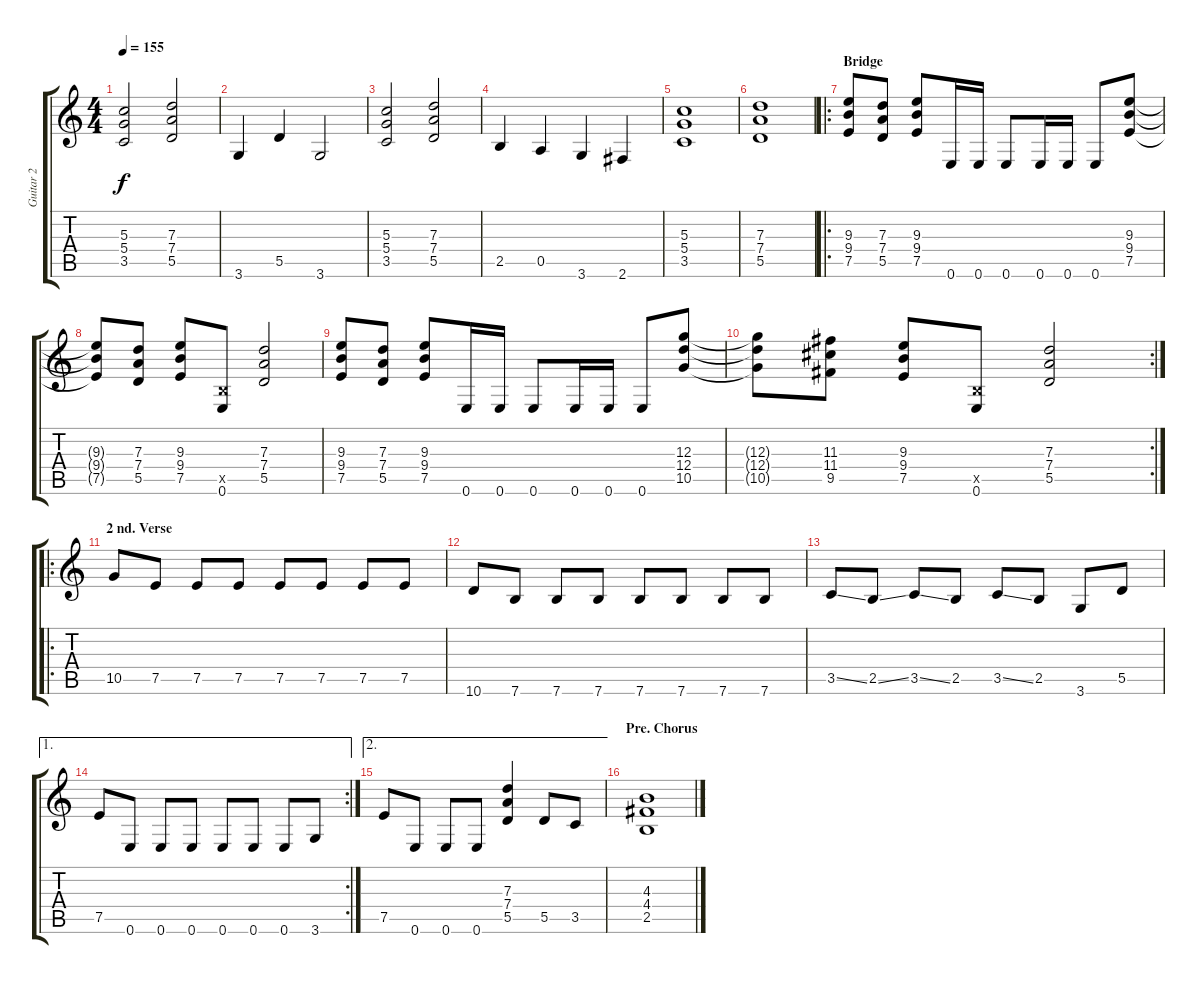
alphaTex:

\track ("Guitar 2" "Guitar 2") {instrument overdrivenguitar}
\staff {score tabs}
\tuning (E4 B3 G3 D3 A2 E2) {hide}
\ts (4 4)
\tempo 155
\clef g2
\ks c
(5.3 5.4 3.5).2{dy f} (7.3 7.4 5.5).2 |
3.6.4 5.5.4 3.6.2 |
(5.3 5.4 3.5).2 (7.3 7.4 5.5).2 |
2.5.4 0.5.4 3.6.4 2.6.4 |
(5.3 5.4 3.5).1 |
(7.3 7.4 5.5).1 |
\ro
\section ("" "Bridge")
(9.3 9.4 7.5).8 (7.3 7.4 5.5).8 (9.3 9.4 7.5).8 0.6.16 0.6.16 0.6.8 0.6.16 0.6.16 0.6.8 (9.3 9.4 7.5).8 |
(9.3{t} 9.4{t} 7.5{t}).8 (7.3 7.4 5.5).8 (9.3 9.4 7.5).8 (2.5{x} 0.6).8 (7.3 7.4 5.5).2 |
(9.3 9.4 7.5).8 (7.3 7.4 5.5).8 (9.3 9.4 7.5).8 0.6.16 0.6.16 0.6.8 0.6.16 0.6.16 0.6.8 (12.3 12.4 10.5).8 |
\rc 2
(12.3{t} 12.4{t} 10.5{t}).8 (11.3 11.4 9.5).8 (9.3 9.4 7.5).8 (2.5{x} 0.6).8 (7.3 7.4 5.5).2 |
\ro
\section ("" "2 nd. Verse")
10.5.8 7.5.8 7.5.8 7.5.8 7.5.8 7.5.8 7.5.8 7.5.8 |
10.6.8 7.6.8 7.6.8 7.6.8 7.6.8 7.6.8 7.6.8 7.6.8 |
3.5{ss}.8 2.5{ss}.8 3.5{ss}.8 2.5.8 3.5{ss}.8 2.5.8 3.6.8 5.5.8 |
\ae 1
\rc 2
7.5.8 0.6.8 0.6.8 0.6.8 0.6.8 0.6.8 0.6.8 3.6.8 |
\ae 2
7.5.8 0.6.8 0.6.8 0.6.8 (7.3 7.4 5.5).4 5.5.8 3.5.8 |
\section ("" "Pre. Chorus")
(4.3 4.4 2.5).1
